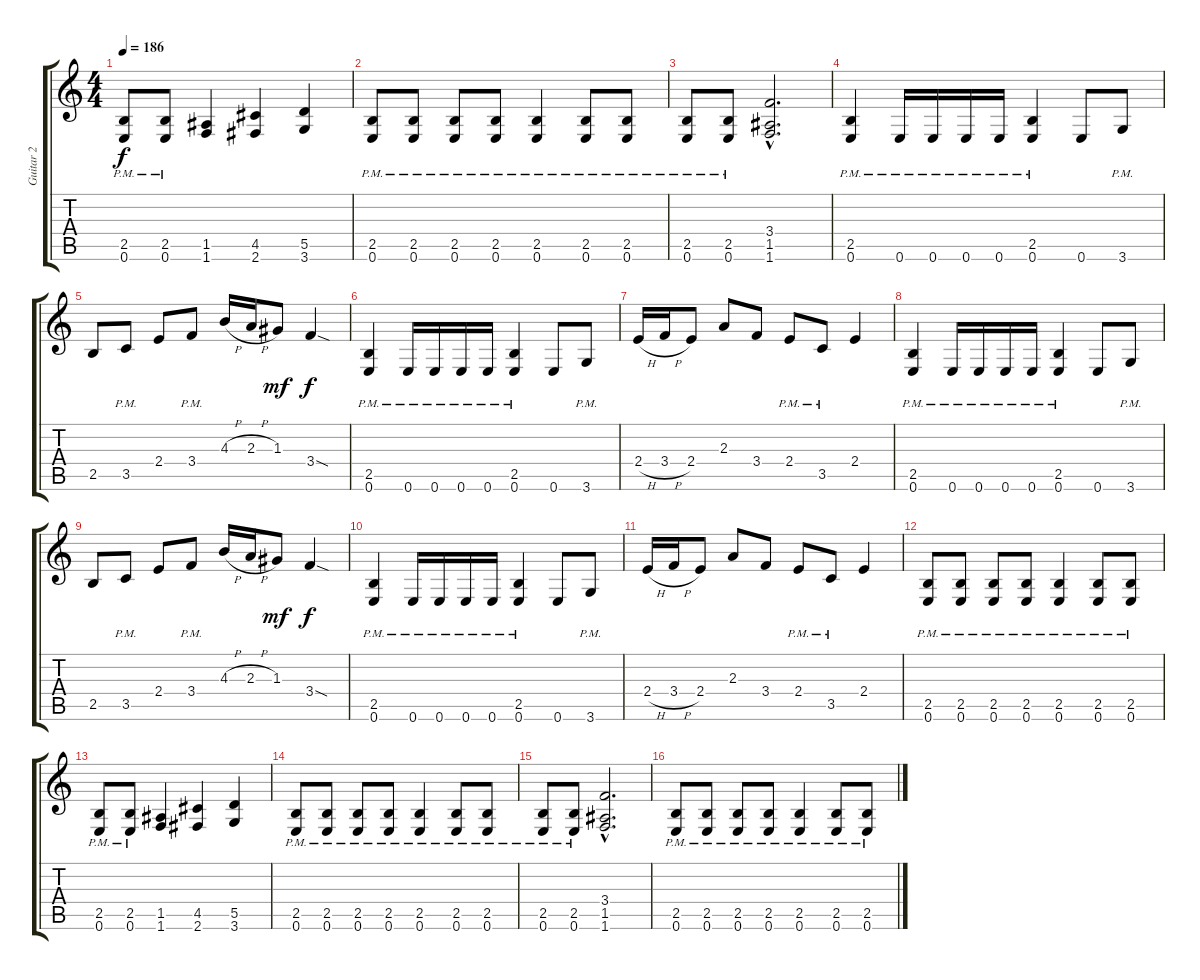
\track ("Guitar 2" "Guitar 2") {instrument distortionguitar}
\staff {score tabs}
\tuning (E4 B3 G3 D3 A2 E2) {hide}
\ts (4 4)
\tempo 186
\clef g2
\ks c
(2.5{pm} 0.6{pm}).8{dy f} (2.5{pm} 0.6{pm}).8 (1.5 1.6).4 (4.5 2.6).4 (5.5 3.6).4 |
(2.5{pm} 0.6{pm}).8 (2.5{pm} 0.6{pm}).8 (2.5{pm} 0.6{pm}).8 (2.5{pm} 0.6{pm}).8 (2.5{pm} 0.6{pm}).4 (2.5{pm} 0.6{pm}).8 (2.5{pm} 0.6{pm}).8 |
(2.5{pm} 0.6{pm}).8 (2.5{pm} 0.6{pm}).8 (3.4{hac} 1.5{hac} 1.6{hac}).2{d} |
(2.5{pm} 0.6{pm}).4 0.6{pm}.16 0.6{pm}.16 0.6{pm}.16 0.6{pm}.16 (2.5{pm} 0.6{pm}).4 0.6.8 3.6{pm}.8 |
2.5.8 3.5{pm}.8 2.4.8 3.4{pm}.8 4.3{h}.16 2.3{h}.16 1.3.8{dy mf} 3.4{sod}.4{dy f} |
(2.5{pm} 0.6{pm}).4 0.6{pm}.16 0.6{pm}.16 0.6{pm}.16 0.6{pm}.16 (2.5{pm} 0.6{pm}).4 0.6.8 3.6{pm}.8 |
2.4{h}.16 3.4{h}.16 2.4.8 2.3.8 3.4.8 2.4{pm}.8 3.5{pm}.8 2.4.4 |
(2.5{pm} 0.6{pm}).4 0.6{pm}.16 0.6{pm}.16 0.6{pm}.16 0.6{pm}.16 (2.5{pm} 0.6{pm}).4 0.6.8 3.6{pm}.8 |
2.5.8 3.5{pm}.8 2.4.8 3.4{pm}.8 4.3{h}.16 2.3{h}.16 1.3.8{dy mf} 3.4{sod}.4{dy f} |
(2.5{pm} 0.6{pm}).4 0.6{pm}.16 0.6{pm}.16 0.6{pm}.16 0.6{pm}.16 (2.5{pm} 0.6{pm}).4 0.6.8 3.6{pm}.8 |
2.4{h}.16 3.4{h}.16 2.4.8 2.3.8 3.4.8 2.4{pm}.8 3.5{pm}.8 2.4.4 |
(2.5{pm} 0.6{pm}).8 (2.5{pm} 0.6{pm}).8 (2.5{pm} 0.6{pm}).8 (2.5{pm} 0.6{pm}).8 (2.5{pm} 0.6{pm}).4 (2.5{pm} 0.6{pm}).8 (2.5{pm} 0.6{pm}).8 |
(2.5{pm} 0.6{pm}).8 (2.5{pm} 0.6{pm}).8 (1.5 1.6).4 (4.5 2.6).4 (5.5 3.6).4 |
(2.5{pm} 0.6{pm}).8 (2.5{pm} 0.6{pm}).8 (2.5{pm} 0.6{pm}).8 (2.5{pm} 0.6{pm}).8 (2.5{pm} 0.6{pm}).4 (2.5{pm} 0.6{pm}).8 (2.5{pm} 0.6{pm}).8 |
(2.5{pm} 0.6{pm}).8 (2.5{pm} 0.6{pm}).8 (3.4{hac} 1.5{hac} 1.6{hac}).2{d} |
(2.5{pm} 0.6{pm}).8 (2.5{pm} 0.6{pm}).8 (2.5{pm} 0.6{pm}).8 (2.5{pm} 0.6{pm}).8 (2.5{pm} 0.6{pm}).4 (2.5{pm} 0.6{pm}).8 (2.5{pm} 0.6{pm}).8
